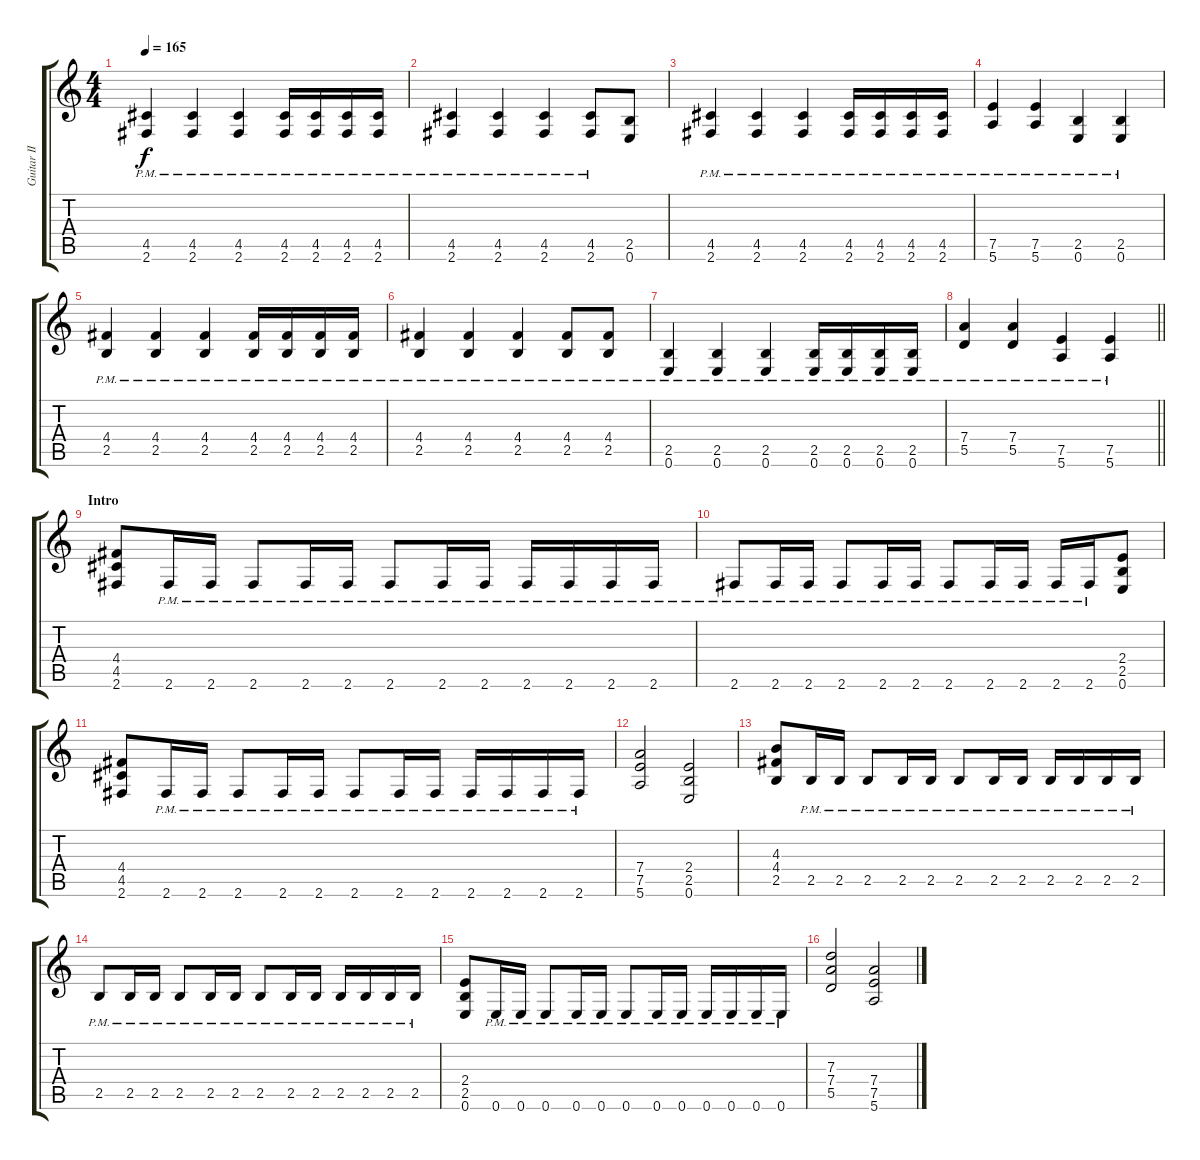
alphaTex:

\track ("Guitar II" "Guitar II") {instrument overdrivenguitar}
\staff {score tabs}
\tuning (E4 B3 G3 D3 A2 E2) {hide}
\ts (4 4)
\tempo 165
\clef g2
\ks c
(4.5{pm} 2.6{pm}).4{dy f} (4.5{pm} 2.6{pm}).4 (4.5{pm} 2.6{pm}).4 (4.5{pm} 2.6{pm}).16 (4.5{pm} 2.6{pm}).16 (4.5{pm} 2.6{pm}).16 (4.5{pm} 2.6{pm}).16 |
(4.5{pm} 2.6{pm}).4 (4.5{pm} 2.6{pm}).4 (4.5{pm} 2.6{pm}).4 (4.5{pm} 2.6{pm}).8 (2.5 0.6).8 |
(4.5{pm} 2.6{pm}).4 (4.5{pm} 2.6{pm}).4 (4.5{pm} 2.6{pm}).4 (4.5{pm} 2.6{pm}).16 (4.5{pm} 2.6{pm}).16 (4.5{pm} 2.6{pm}).16 (4.5{pm} 2.6{pm}).16 |
(7.5{pm} 5.6{pm}).4 (7.5{pm} 5.6{pm}).4 (2.5{pm} 0.6{pm}).4 (2.5{pm} 0.6{pm}).4 |
(4.4{pm} 2.5{pm}).4 (4.4{pm} 2.5{pm}).4 (4.4{pm} 2.5{pm}).4 (4.4{pm} 2.5{pm}).16 (4.4{pm} 2.5{pm}).16 (4.4{pm} 2.5{pm}).16 (4.4{pm} 2.5{pm}).16 |
(4.4{pm} 2.5{pm}).4 (4.4{pm} 2.5{pm}).4 (4.4{pm} 2.5{pm}).4 (4.4{pm} 2.5{pm}).8 (4.4{pm} 2.5{pm}).8 |
(2.5{pm} 0.6{pm}).4 (2.5{pm} 0.6{pm}).4 (2.5{pm} 0.6{pm}).4 (2.5{pm} 0.6{pm}).16 (2.5{pm} 0.6{pm}).16 (2.5{pm} 0.6{pm}).16 (2.5{pm} 0.6{pm}).16 |
\barLineRight lightlight
(7.4{pm} 5.5{pm}).4 (7.4{pm} 5.5{pm}).4 (7.5{pm} 5.6{pm}).4 (7.5{pm} 5.6{pm}).4 |
\section ("" "Intro")
(4.4 4.5 2.6).8 2.6{pm}.16 2.6{pm}.16 2.6{pm}.8 2.6{pm}.16 2.6{pm}.16 2.6{pm}.8 2.6{pm}.16 2.6{pm}.16 2.6{pm}.16 2.6{pm}.16 2.6{pm}.16 2.6{pm}.16 |
2.6{pm}.8 2.6{pm}.16 2.6{pm}.16 2.6{pm}.8 2.6{pm}.16 2.6{pm}.16 2.6{pm}.8 2.6{pm}.16 2.6{pm}.16 2.6{pm}.16 2.6{pm}.16 (2.4 2.5 0.6).8 |
(4.4 4.5 2.6).8 2.6{pm}.16 2.6{pm}.16 2.6{pm}.8 2.6{pm}.16 2.6{pm}.16 2.6{pm}.8 2.6{pm}.16 2.6{pm}.16 2.6{pm}.16 2.6{pm}.16 2.6{pm}.16 2.6{pm}.16 |
(7.4 7.5 5.6).2 (2.4 2.5 0.6).2 |
(4.3 4.4 2.5).8 2.5{pm}.16 2.5{pm}.16 2.5{pm}.8 2.5{pm}.16 2.5{pm}.16 2.5{pm}.8 2.5{pm}.16 2.5{pm}.16 2.5{pm}.16 2.5{pm}.16 2.5{pm}.16 2.5{pm}.16 |
2.5{pm}.8 2.5{pm}.16 2.5{pm}.16 2.5{pm}.8 2.5{pm}.16 2.5{pm}.16 2.5{pm}.8 2.5{pm}.16 2.5{pm}.16 2.5{pm}.16 2.5{pm}.16 2.5{pm}.16 2.5{pm}.16 |
(2.4 2.5 0.6).8 0.6{pm}.16 0.6{pm}.16 0.6{pm}.8 0.6{pm}.16 0.6{pm}.16 0.6{pm}.8 0.6{pm}.16 0.6{pm}.16 0.6{pm}.16 0.6{pm}.16 0.6{pm}.16 0.6{pm}.16 |
(7.3 7.4 5.5).2 (7.4 7.5 5.6).2
